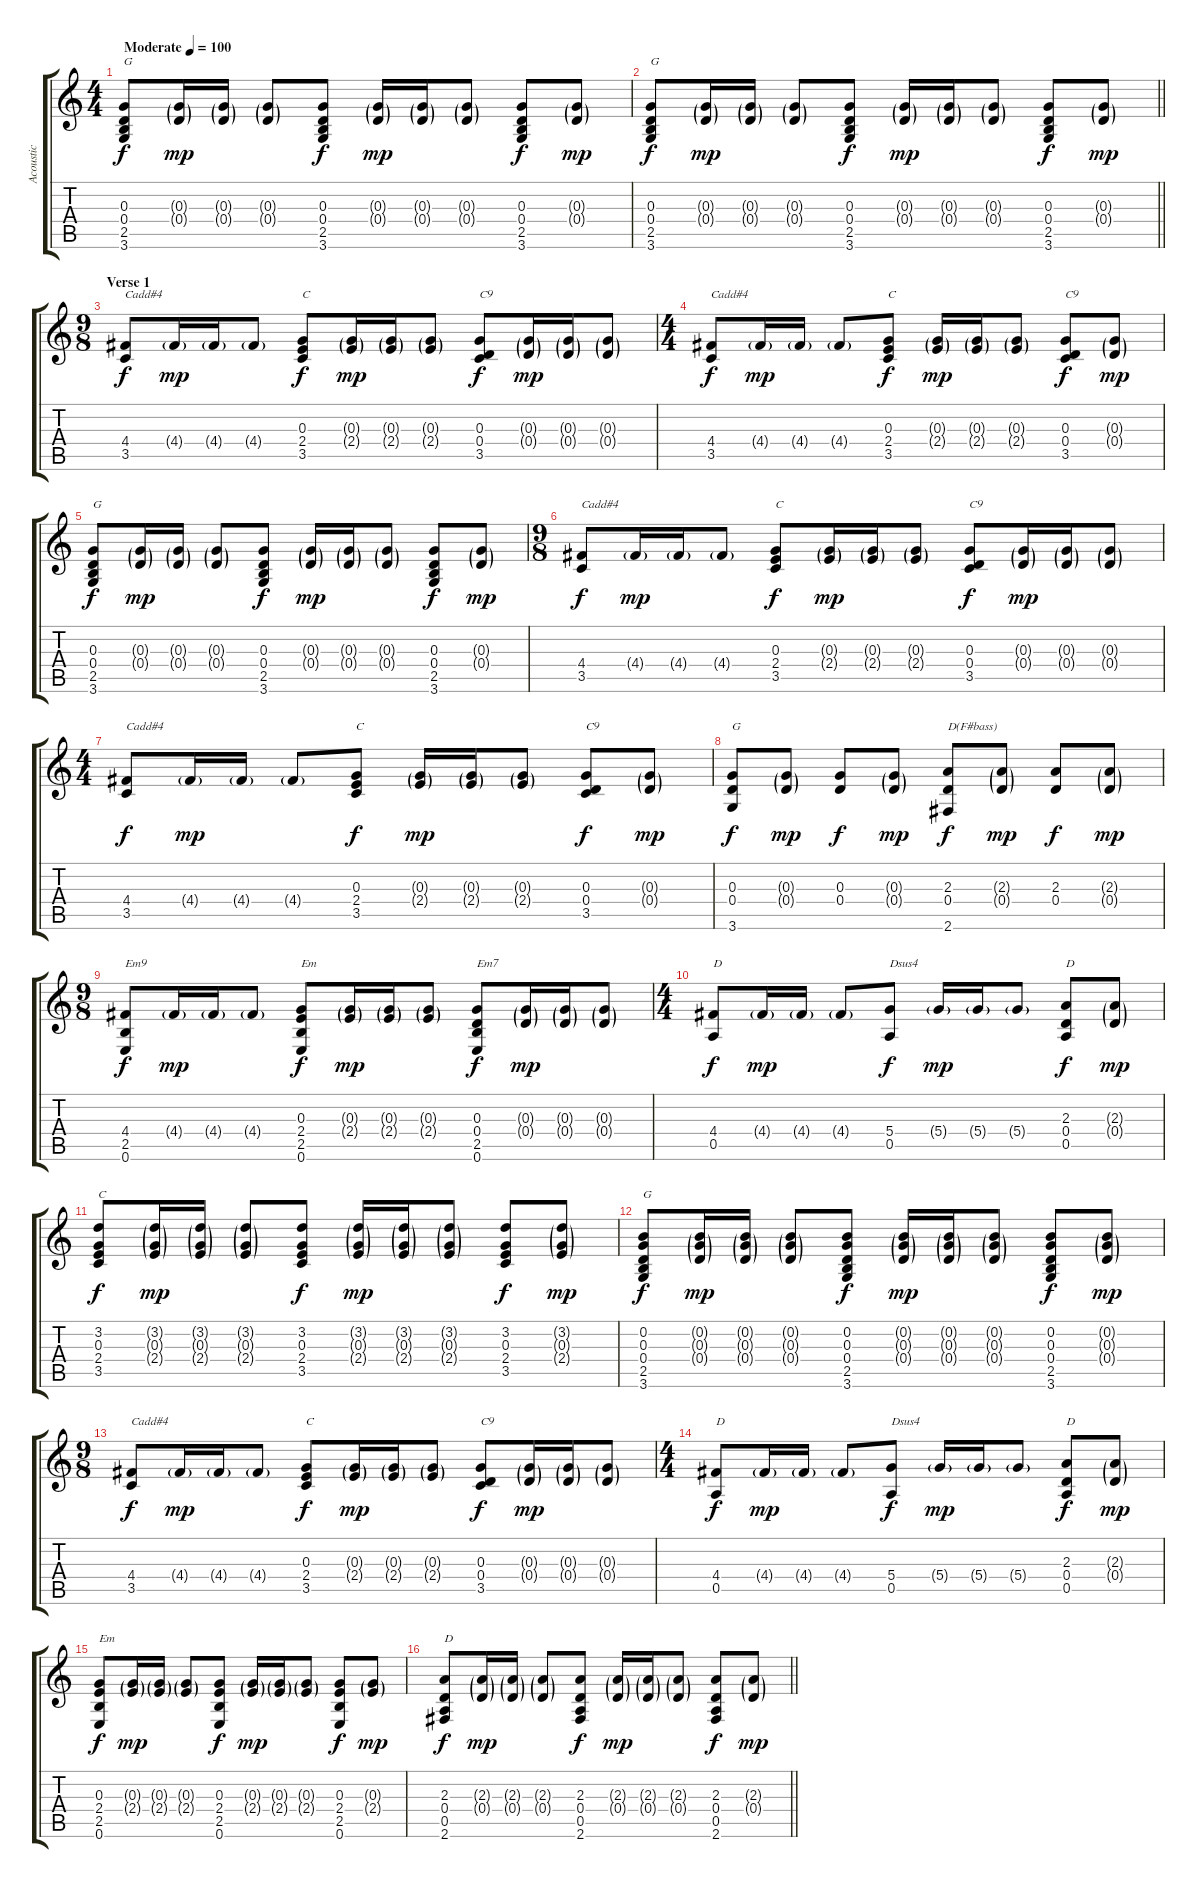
\track ("Acoustic" "Acoustic") {instrument acousticguitarsteel}
\staff {score tabs}
\tuning (E4 B3 G3 D3 A2 E2) {hide}
\ts (4 4)
\tempo (100 "Moderate")
\clef g2
\ks c
(0.3 0.4 2.5 3.6).8{txt "G" dy f instrument acousticguitarsteel} (0.3{g} 0.4{g}).16{dy mp} (0.3{g} 0.4{g}).16 (0.3{g} 0.4{g}).8 (0.3 0.4 2.5 3.6).8{dy f} (0.3{g} 0.4{g}).16{dy mp} (0.3{g} 0.4{g}).16 (0.3{g} 0.4{g}).8 (0.3 0.4 2.5 3.6).8{dy f} (0.3{g} 0.4{g}).8{dy mp} |
\barLineRight lightlight
(0.3 0.4 2.5 3.6).8{txt "G" dy f} (0.3{g} 0.4{g}).16{dy mp} (0.3{g} 0.4{g}).16 (0.3{g} 0.4{g}).8 (0.3 0.4 2.5 3.6).8{dy f} (0.3{g} 0.4{g}).16{dy mp} (0.3{g} 0.4{g}).16 (0.3{g} 0.4{g}).8 (0.3 0.4 2.5 3.6).8{dy f} (0.3{g} 0.4{g}).8{dy mp} |
\ts (9 8)
\section ("" "Verse 1")
(4.4 3.5).8{txt "Cadd#4" dy f} 4.4{g}.16{dy mp} 4.4{g}.16 4.4{g}.8 (0.3 2.4 3.5).8{txt "C" dy f} (0.3{g} 2.4{g}).16{dy mp} (0.3{g} 2.4{g}).16 (0.3{g} 2.4{g}).8 (0.3 0.4 3.5).8{txt "C9" dy f} (0.3{g} 0.4{g}).16{dy mp} (0.3{g} 0.4{g}).16 (0.3{g} 0.4{g}).8 |
\ts (4 4)
(4.4 3.5).8{txt "Cadd#4" dy f} 4.4{g}.16{dy mp} 4.4{g}.16 4.4{g}.8 (0.3 2.4 3.5).8{txt "C" dy f} (0.3{g} 2.4{g}).16{dy mp} (0.3{g} 2.4{g}).16 (0.3{g} 2.4{g}).8 (0.3 0.4 3.5).8{txt "C9" dy f} (0.3{g} 0.4{g}).8{dy mp} |
(0.3 0.4 2.5 3.6).8{txt "G" dy f} (0.3{g} 0.4{g}).16{dy mp} (0.3{g} 0.4{g}).16 (0.3{g} 0.4{g}).8 (0.3 0.4 2.5 3.6).8{dy f} (0.3{g} 0.4{g}).16{dy mp} (0.3{g} 0.4{g}).16 (0.3{g} 0.4{g}).8 (0.3 0.4 2.5 3.6).8{dy f} (0.3{g} 0.4{g}).8{dy mp} |
\ts (9 8)
(4.4 3.5).8{txt "Cadd#4" dy f} 4.4{g}.16{dy mp} 4.4{g}.16 4.4{g}.8 (0.3 2.4 3.5).8{txt "C" dy f} (0.3{g} 2.4{g}).16{dy mp} (0.3{g} 2.4{g}).16 (0.3{g} 2.4{g}).8 (0.3 0.4 3.5).8{txt "C9" dy f} (0.3{g} 0.4{g}).16{dy mp} (0.3{g} 0.4{g}).16 (0.3{g} 0.4{g}).8 |
\ts (4 4)
(4.4 3.5).8{txt "Cadd#4" dy f} 4.4{g}.16{dy mp} 4.4{g}.16 4.4{g}.8 (0.3 2.4 3.5).8{txt "C" dy f} (0.3{g} 2.4{g}).16{dy mp} (0.3{g} 2.4{g}).16 (0.3{g} 2.4{g}).8 (0.3 0.4 3.5).8{txt "C9" dy f} (0.3{g} 0.4{g}).8{dy mp} |
(0.3 0.4 3.6).8{txt "G" dy f} (0.3{g} 0.4{g}).8{dy mp} (0.3 0.4).8{dy f} (0.3{g} 0.4{g}).8{dy mp} (2.3 0.4 2.6).8{txt "D(F#bass)" dy f} (2.3{g} 0.4{g}).8{dy mp} (2.3 0.4).8{dy f} (2.3{g} 0.4{g}).8{dy mp} |
\ts (9 8)
(4.4 2.5 0.6).8{txt "Em9" dy f} 4.4{g}.16{dy mp} 4.4{g}.16 4.4{g}.8 (0.3 2.4 2.5 0.6).8{txt "Em" dy f} (0.3{g} 2.4{g}).16{dy mp} (0.3{g} 2.4{g}).16 (0.3{g} 2.4{g}).8 (0.3 0.4 2.5 0.6).8{txt "Em7" dy f} (0.3{g} 0.4{g}).16{dy mp} (0.3{g} 0.4{g}).16 (0.3{g} 0.4{g}).8 |
\ts (4 4)
(4.4 0.5).8{txt "D" dy f} 4.4{g}.16{dy mp} 4.4{g}.16 4.4{g}.8 (5.4 0.5).8{txt "Dsus4" dy f} 5.4{g}.16{dy mp} 5.4{g}.16 5.4{g}.8 (2.3 0.4 0.5).8{txt "D" dy f} (2.3{g} 0.4{g}).8{dy mp} |
(3.2 0.3 2.4 3.5).8{txt "C" dy f} (3.2{g} 0.3{g} 2.4{g}).16{dy mp} (3.2{g} 0.3{g} 2.4{g}).16 (3.2{g} 0.3{g} 2.4{g}).8 (3.2 0.3 2.4 3.5).8{dy f} (3.2{g} 0.3{g} 2.4{g}).16{dy mp} (3.2{g} 0.3{g} 2.4{g}).16 (3.2{g} 0.3{g} 2.4{g}).8 (3.2 0.3 2.4 3.5).8{dy f} (3.2{g} 0.3{g} 2.4{g}).8{dy mp} |
(0.2 0.3 0.4 2.5 3.6).8{txt "G" dy f} (0.2{g} 0.3{g} 0.4{g}).16{dy mp} (0.2{g} 0.3{g} 0.4{g}).16 (0.2{g} 0.3{g} 0.4{g}).8 (0.2 0.3 0.4 2.5 3.6).8{dy f} (0.2{g} 0.3{g} 0.4{g}).16{dy mp} (0.2{g} 0.3{g} 0.4{g}).16 (0.2{g} 0.3{g} 0.4{g}).8 (0.2 0.3 0.4 2.5 3.6).8{dy f} (0.2{g} 0.3{g} 0.4{g}).8{dy mp} |
\ts (9 8)
(4.4 3.5).8{txt "Cadd#4" dy f} 4.4{g}.16{dy mp} 4.4{g}.16 4.4{g}.8 (0.3 2.4 3.5).8{txt "C" dy f} (0.3{g} 2.4{g}).16{dy mp} (0.3{g} 2.4{g}).16 (0.3{g} 2.4{g}).8 (0.3 0.4 3.5).8{txt "C9" dy f} (0.3{g} 0.4{g}).16{dy mp} (0.3{g} 0.4{g}).16 (0.3{g} 0.4{g}).8 |
\ts (4 4)
(4.4 0.5).8{txt "D" dy f} 4.4{g}.16{dy mp} 4.4{g}.16 4.4{g}.8 (5.4 0.5).8{txt "Dsus4" dy f} 5.4{g}.16{dy mp} 5.4{g}.16 5.4{g}.8 (2.3 0.4 0.5).8{txt "D" dy f} (2.3{g} 0.4{g}).8{dy mp} |
(0.3 2.4 2.5 0.6).8{txt "Em" dy f} (0.3{g} 2.4{g}).16{dy mp} (0.3{g} 2.4{g}).16 (0.3{g} 2.4{g}).8 (0.3 2.4 2.5 0.6).8{dy f} (0.3{g} 2.4{g}).16{dy mp} (0.3{g} 2.4{g}).16 (0.3{g} 2.4{g}).8 (0.3 2.4 2.5 0.6).8{dy f} (0.3{g} 2.4{g}).8{dy mp} |
\barLineRight lightlight
(2.3 0.4 0.5 2.6).8{txt "D" dy f} (2.3{g} 0.4{g}).16{dy mp} (2.3{g} 0.4{g}).16 (2.3{g} 0.4{g}).8 (2.3 0.4 0.5 2.6).8{dy f} (2.3{g} 0.4{g}).16{dy mp} (2.3{g} 0.4{g}).16 (2.3{g} 0.4{g}).8 (2.3 0.4 0.5 2.6).8{dy f} (2.3{g} 0.4{g}).8{dy mp}
